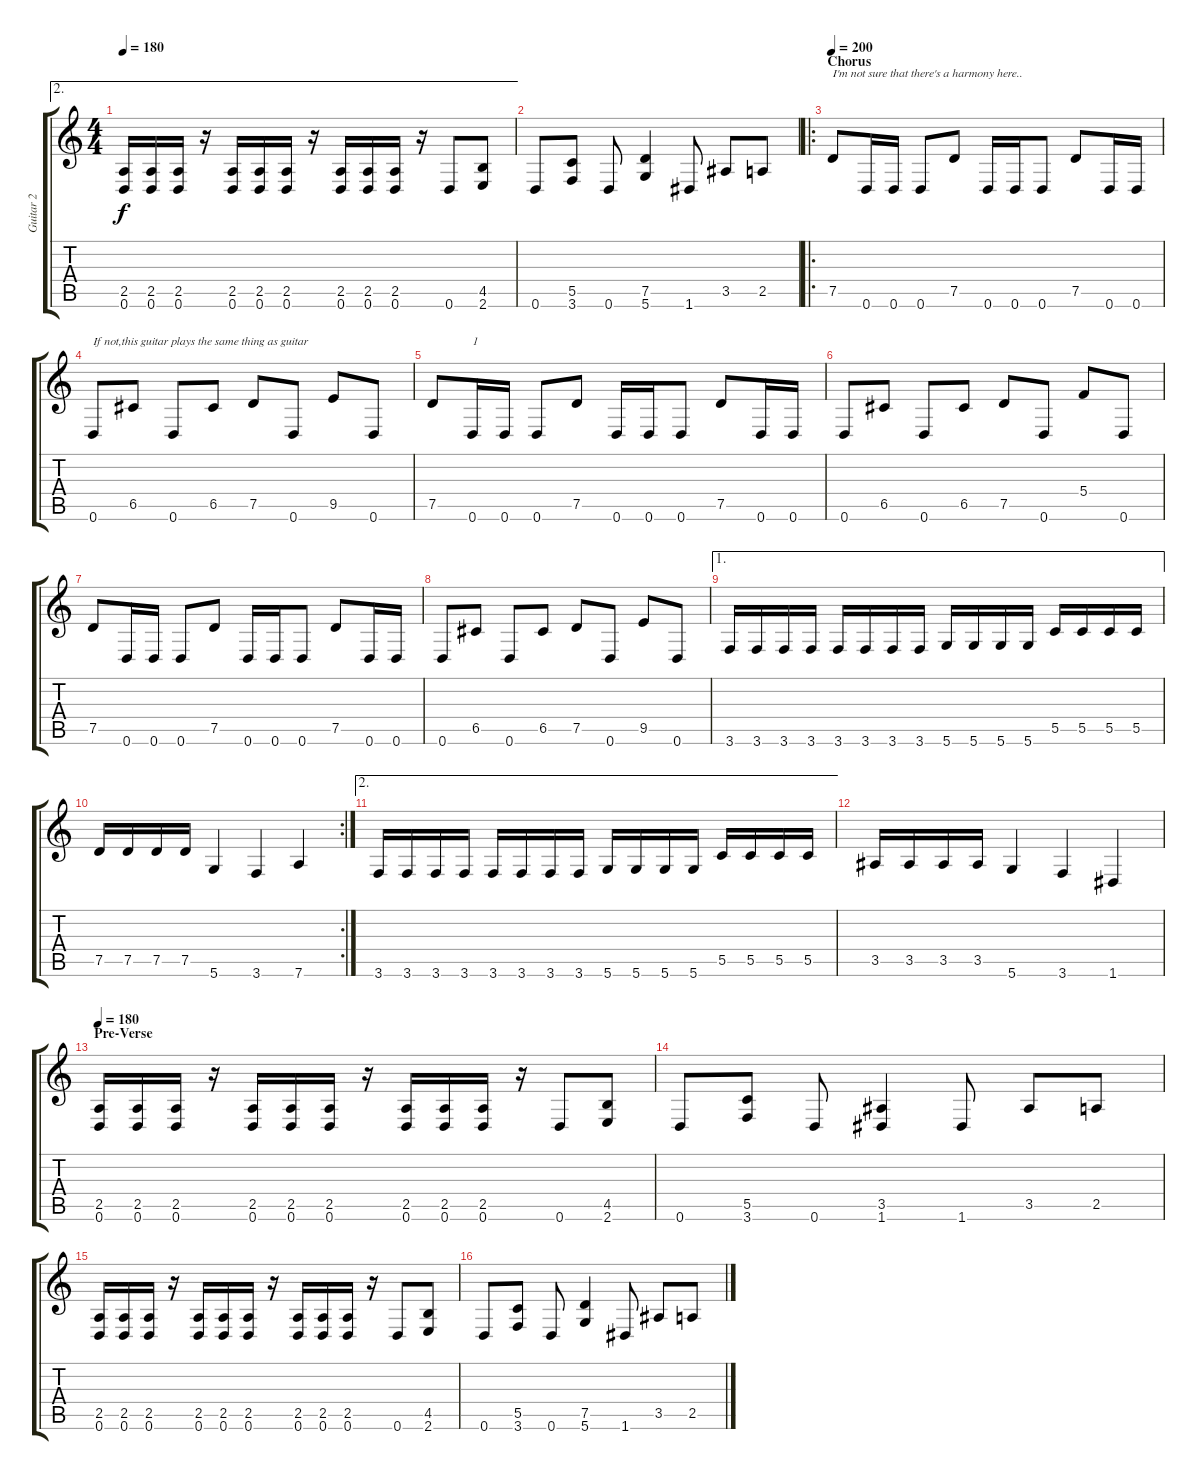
\track ("Guitar 2" "Guitar 2") {instrument overdrivenguitar}
\staff {score tabs}
\tuning (D4 A3 F3 C3 G2 D2) {hide}
\ae 2
\ts (4 4)
\tempo 180
\clef g2
\ks c
(2.5 0.6).16{dy f} (2.5 0.6).16 (2.5 0.6).16 r.16 (2.5 0.6).16 (2.5 0.6).16 (2.5 0.6).16 r.16 (2.5 0.6).16 (2.5 0.6).16 (2.5 0.6).16 r.16 0.6.8 (4.5 2.6).8 |
0.6.8 (5.5 3.6).8 0.6.8 (7.5 5.6).4 1.6.8 3.5.8 2.5.8 |
\ro
\section ("" "Chorus")
\tempo 200
7.5.8{txt "I'm not sure that there's a harmony here.." volume 10} 0.6.16 0.6.16 0.6.8 7.5.8 0.6.16 0.6.16 0.6.8 7.5.8 0.6.16 0.6.16 |
0.6.8{txt "If not,this guitar plays the same thing as guitar"} 6.5.8 0.6.8 6.5.8 7.5.8 0.6.8 9.5.8 0.6.8 |
7.5.8 0.6.16{txt "1"} 0.6.16 0.6.8 7.5.8 0.6.16 0.6.16 0.6.8 7.5.8 0.6.16 0.6.16 |
0.6.8 6.5.8 0.6.8 6.5.8 7.5.8 0.6.8 5.4.8 0.6.8 |
7.5.8 0.6.16 0.6.16 0.6.8 7.5.8 0.6.16 0.6.16 0.6.8 7.5.8 0.6.16 0.6.16 |
0.6.8 6.5.8 0.6.8 6.5.8 7.5.8 0.6.8 9.5.8 0.6.8 |
\ae 1
3.6.16 3.6.16 3.6.16 3.6.16 3.6.16 3.6.16 3.6.16 3.6.16 5.6.16 5.6.16 5.6.16 5.6.16 5.5.16 5.5.16 5.5.16 5.5.16 |
\rc 2
7.5.16 7.5.16 7.5.16 7.5.16 5.6.4 3.6.4 7.6.4 |
\ae 2
3.6.16 3.6.16 3.6.16 3.6.16 3.6.16 3.6.16 3.6.16 3.6.16 5.6.16 5.6.16 5.6.16 5.6.16 5.5.16 5.5.16 5.5.16 5.5.16 |
3.5.16 3.5.16 3.5.16 3.5.16 5.6.4 3.6.4 1.6.4 |
\section ("" "Pre-Verse")
\tempo 180
(2.5 0.6).16{volume 16} (2.5 0.6).16 (2.5 0.6).16 r.16 (2.5 0.6).16 (2.5 0.6).16 (2.5 0.6).16 r.16 (2.5 0.6).16 (2.5 0.6).16 (2.5 0.6).16 r.16 0.6.8 (4.5 2.6).8 |
0.6.8 (5.5 3.6).8 0.6.8 (3.5 1.6).4 1.6.8 3.5.8 2.5.8 |
(2.5 0.6).16 (2.5 0.6).16 (2.5 0.6).16 r.16 (2.5 0.6).16 (2.5 0.6).16 (2.5 0.6).16 r.16 (2.5 0.6).16 (2.5 0.6).16 (2.5 0.6).16 r.16 0.6.8 (4.5 2.6).8 |
0.6.8 (5.5 3.6).8 0.6.8 (7.5 5.6).4 1.6.8 3.5.8 2.5.8
